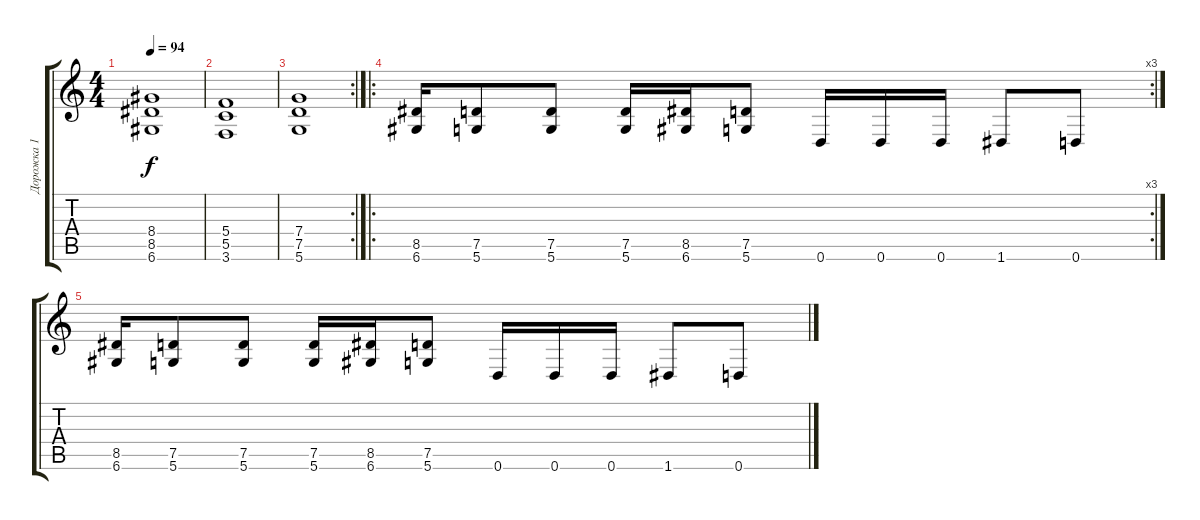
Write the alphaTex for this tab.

\track ("Дорожка 1" "Дорожка 1") {instrument distortionguitar}
\staff {score tabs}
\tuning (D4 A3 F3 C3 G2 D2) {hide}
\ts (4 4)
\tempo 94
\clef g2
\ks c
(8.4 8.5 6.6).1{dy f} |
(5.4 5.5 3.6).1 |
\rc 2
(7.4 7.5 5.6).1 |
\ro
\rc 3
(8.5 6.6).16 (7.5 5.6).8 (7.5 5.6).8 (7.5 5.6).16 (8.5 6.6).16 (7.5 5.6).8 0.6.16 0.6.16 0.6.16 1.6.8 0.6.8 |
(8.5 6.6).16 (7.5 5.6).8 (7.5 5.6).8 (7.5 5.6).16 (8.5 6.6).16 (7.5 5.6).8 0.6.16 0.6.16 0.6.16 1.6.8 0.6.8
